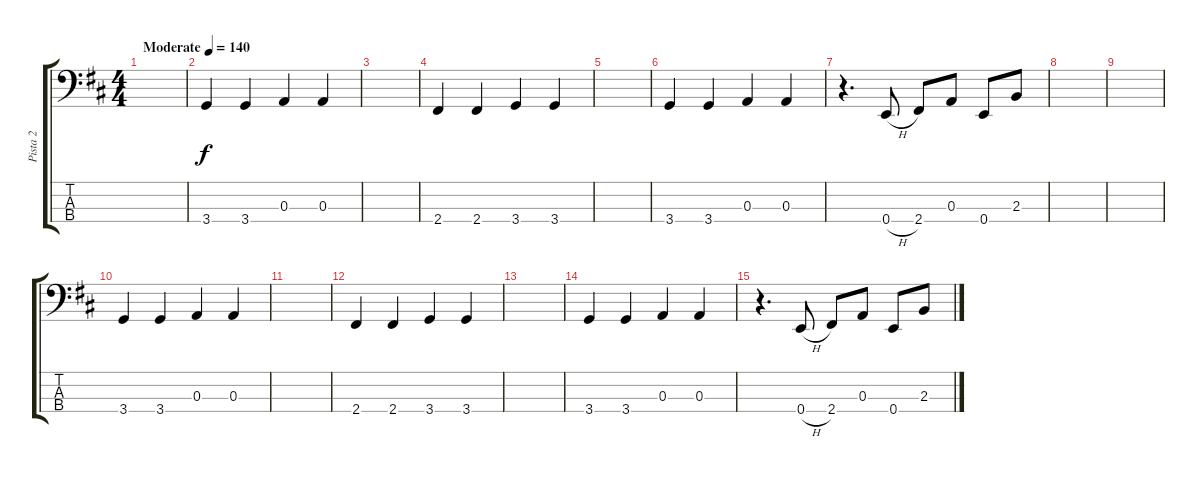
\track ("Pista 2" "Pista 2") {instrument electricbassfinger}
\staff {score tabs}
\tuning (G2 D2 A1 E1) {hide}
\ts (4 4)
\tempo (140 "Moderate")
\clef f4
\ks d
|
3.4.4 3.4.4 0.3.4 0.3.4 |
|
2.4.4 2.4.4 3.4.4 3.4.4 |
|
3.4.4 3.4.4 0.3.4 0.3.4 |
r.4{d} 0.4{h}.8 2.4.8 0.3.8 0.4.8 2.3.8 |
|
|
3.4.4 3.4.4 0.3.4 0.3.4 |
|
2.4.4 2.4.4 3.4.4 3.4.4 |
|
3.4.4 3.4.4 0.3.4 0.3.4 |
r.4{d} 0.4{h}.8 2.4.8 0.3.8 0.4.8 2.3.8
